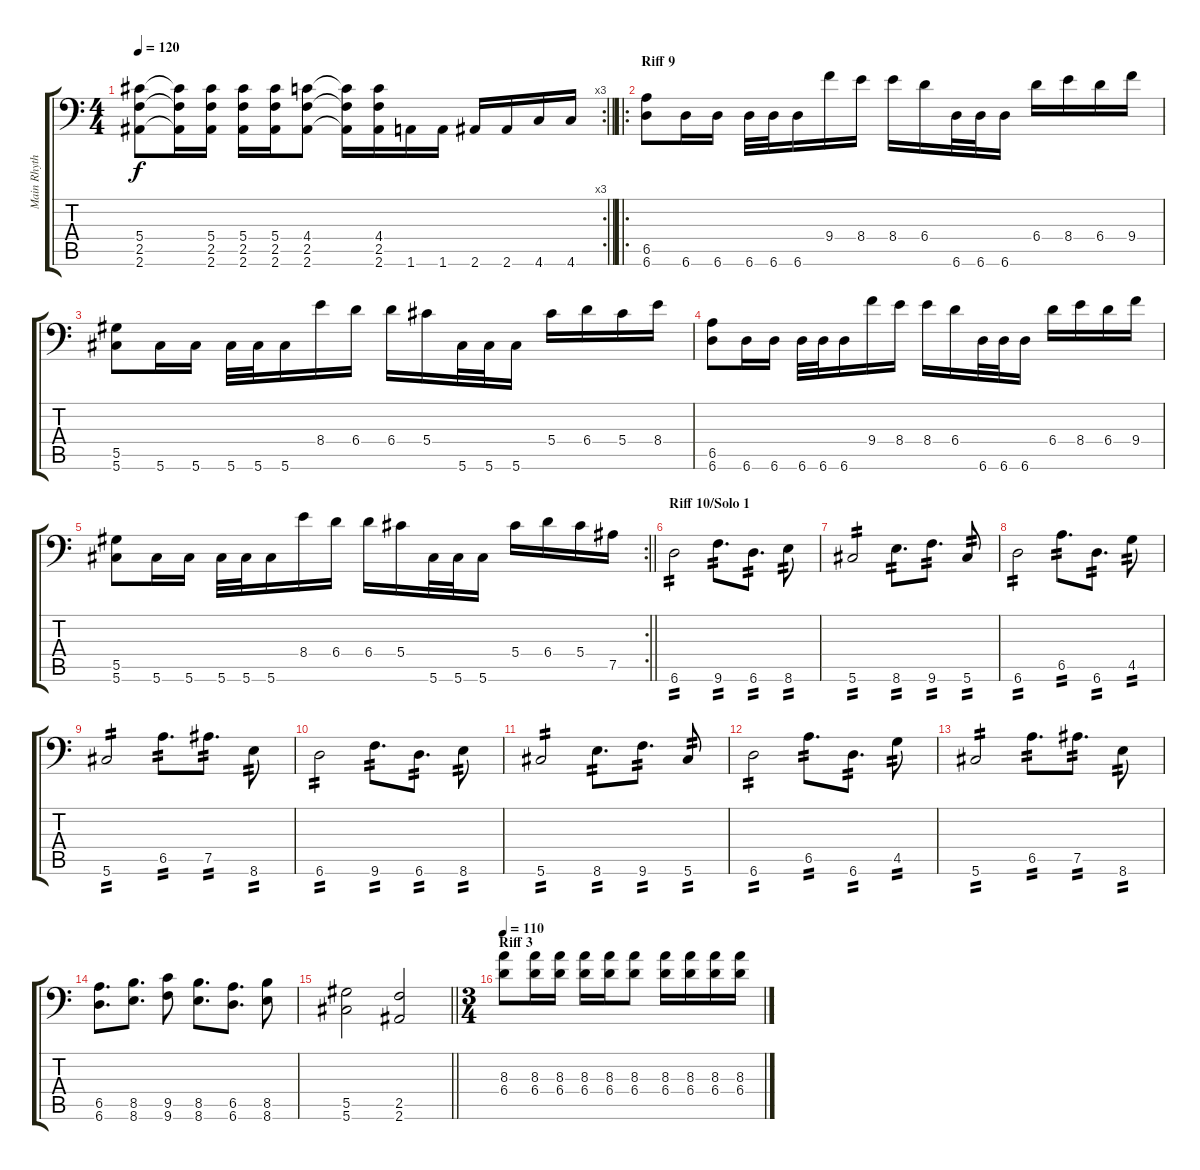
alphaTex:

\track ("Main Rhythm" "Main Rhyth") {instrument distortionguitar}
\staff {score tabs}
\tuning (Bb3 F3 Db3 Ab2 Eb2 Ab1) {hide}
\rc 3
\ts (4 4)
\tempo 120
\clef f4
\barLineRight lightlight
\ks c
(5.4 2.5 2.6).8{dy f} (5.4{t} 2.5{t} 2.6{t}).16 (5.4 2.5 2.6).16 (5.4 2.5 2.6).16 (5.4 2.5 2.6).16 (4.4 2.5 2.6).8 (4.4{t} 2.5{t} 2.6{t}).16 (4.4 2.5 2.6).16 1.6.16 1.6.16 2.6.16 2.6.16 4.6.16 4.6.16 |
\ro
\section ("" "Riff 9")
(6.5 6.6).8 6.6.16 6.6.16 6.6.32 6.6.32 6.6.16 9.4.16 8.4.16 8.4.16 6.4.16 6.6.32 6.6.32 6.6.16 6.4.16 8.4.16 6.4.16 9.4.16 |
(5.5 5.6).8 5.6.16 5.6.16 5.6.32 5.6.32 5.6.16 8.4.16 6.4.16 6.4.16 5.4.16 5.6.32 5.6.32 5.6.16 5.4.16 6.4.16 5.4.16 8.4.16 |
(6.5 6.6).8 6.6.16 6.6.16 6.6.32 6.6.32 6.6.16 9.4.16 8.4.16 8.4.16 6.4.16 6.6.32 6.6.32 6.6.16 6.4.16 8.4.16 6.4.16 9.4.16 |
\rc 2
\barLineRight lightlight
(5.5 5.6).8 5.6.16 5.6.16 5.6.32 5.6.32 5.6.16 8.4.16 6.4.16 6.4.16 5.4.16 5.6.32 5.6.32 5.6.16 5.4.16 6.4.16 5.4.16 7.5.16 |
\section ("" "Riff 10/Solo 1")
6.6.2{tp 2} 9.6.8{d tp 2} 6.6.8{d tp 2} 8.6.8{tp 2} |
5.6.2{tp 2} 8.6.8{d tp 2} 9.6.8{d tp 2} 5.6.8{tp 2} |
6.6.2{tp 2} 6.5.8{d tp 2} 6.6.8{d tp 2} 4.5.8{tp 2} |
5.6.2{tp 2} 6.5.8{d tp 2} 7.5.8{d tp 2} 8.6.8{tp 2} |
6.6.2{tp 2} 9.6.8{d tp 2} 6.6.8{d tp 2} 8.6.8{tp 2} |
5.6.2{tp 2} 8.6.8{d tp 2} 9.6.8{d tp 2} 5.6.8{tp 2} |
6.6.2{tp 2} 6.5.8{d tp 2} 6.6.8{d tp 2} 4.5.8{tp 2} |
5.6.2{tp 2} 6.5.8{d tp 2} 7.5.8{d tp 2} 8.6.8{tp 2} |
(6.5 6.6).8{d} (8.5 8.6).8{d} (9.5 9.6).8 (8.5 8.6).8{d} (6.5 6.6).8{d} (8.5 8.6).8 |
\barLineRight lightlight
(5.5 5.6).2 (2.5 2.6).2 |
\ts (3 4)
\section ("" "Riff 3")
\tempo 110
(8.3 6.4).8 (8.3 6.4).16 (8.3 6.4).16 (8.3 6.4).16 (8.3 6.4).16 (8.3 6.4).8 (8.3 6.4).16 (8.3 6.4).16 (8.3 6.4).16 (8.3 6.4).16
